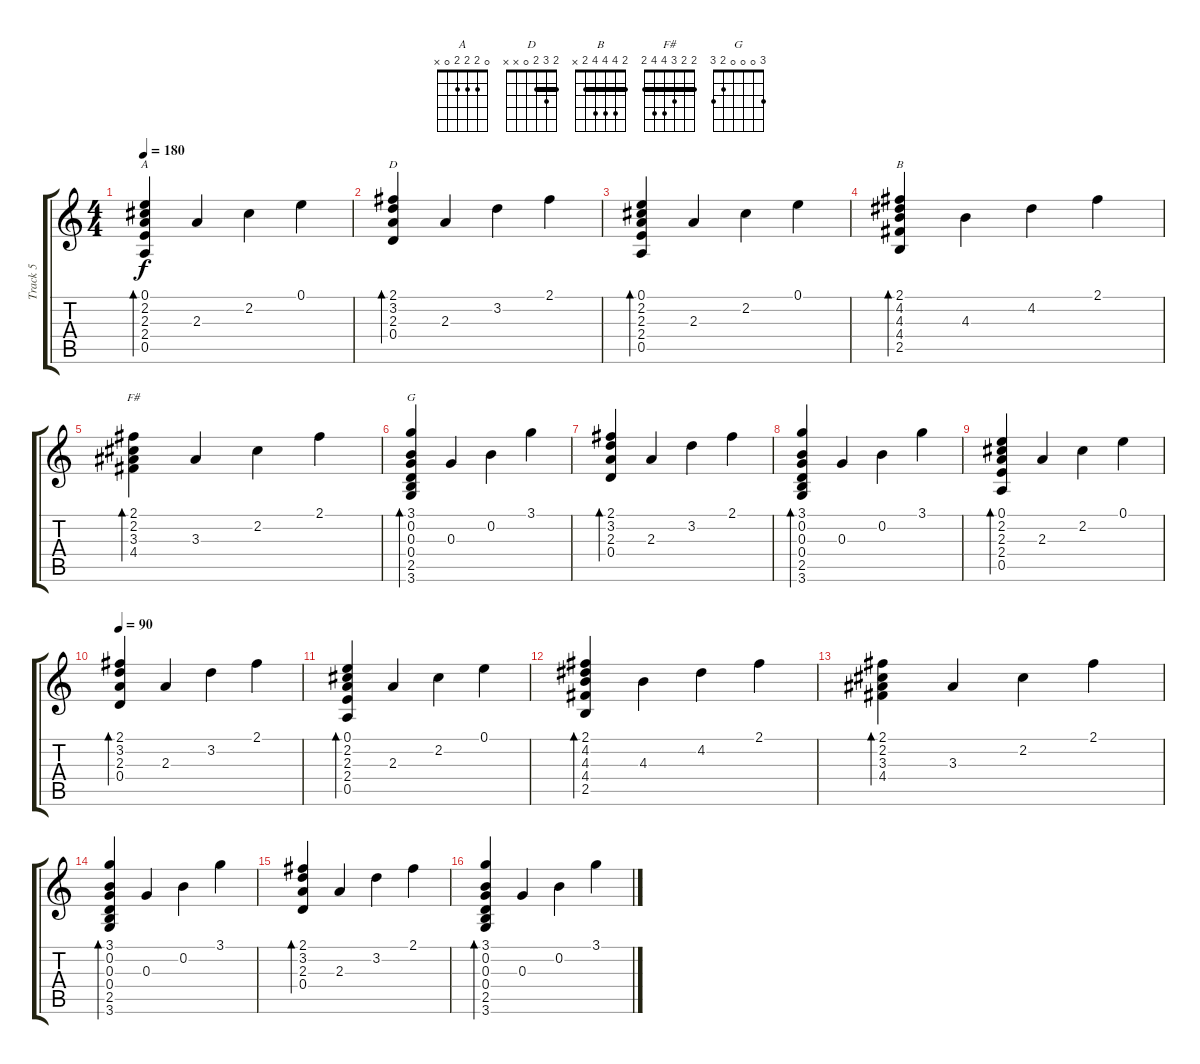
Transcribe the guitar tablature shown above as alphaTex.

\track ("Track 5" "Track 5") {instrument acousticguitarsteel}
\staff {score tabs}
\tuning (E4 B3 G3 D3 A2 E2) {hide}
\chord ("A" 0 2 2 2 0 x)
\chord ("D" 2 3 2 0 x x) {barre 2}
\chord ("B" 2 4 4 4 2 x) {barre 2}
\chord ("F#" 2 2 3 4 4 2) {barre 2}
\chord ("G" 3 0 0 0 2 3)
\ts (4 4)
\tempo 180
\clef g2
\ks c
(0.1 2.2 2.3 2.4 0.5).4{bd 60 ch "A" dy f} 2.3.4 2.2.4 0.1.4 |
(2.1 3.2 2.3 0.4).4{bd 60 ch "D"} 2.3.4 3.2.4 2.1.4 |
(0.1 2.2 2.3 2.4 0.5).4{bd 120} 2.3.4 2.2.4 0.1.4 |
(2.1 4.2 4.3 4.4 2.5).4{bd 60 ch "B"} 4.3.4 4.2.4 2.1.4 |
(2.1 2.2 3.3 4.4).4{bd 60 ch "F#"} 3.3.4 2.2.4 2.1.4 |
(3.1 0.2 0.3 0.4 2.5 3.6).4{bd 60 ch "G"} 0.3.4 0.2.4 3.1.4 |
(2.1 3.2 2.3 0.4).4{bd 60} 2.3.4 3.2.4 2.1.4 |
(3.1 0.2 0.3 0.4 2.5 3.6).4{bd 60} 0.3.4 0.2.4 3.1.4 |
(0.1 2.2 2.3 2.4 0.5).4{bd 120} 2.3.4 2.2.4 0.1.4 |
\tempo 90
(2.1 3.2 2.3 0.4).4{bd 60} 2.3.4 3.2.4 2.1.4 |
(0.1 2.2 2.3 2.4 0.5).4{bd 120} 2.3.4 2.2.4 0.1.4 |
(2.1 4.2 4.3 4.4 2.5).4{bd 60} 4.3.4 4.2.4 2.1.4 |
(2.1 2.2 3.3 4.4).4{bd 60} 3.3.4 2.2.4 2.1.4 |
(3.1 0.2 0.3 0.4 2.5 3.6).4{bd 60} 0.3.4 0.2.4 3.1.4 |
(2.1 3.2 2.3 0.4).4{bd 60} 2.3.4 3.2.4 2.1.4 |
(3.1 0.2 0.3 0.4 2.5 3.6).4{bd 60} 0.3.4 0.2.4 3.1.4
